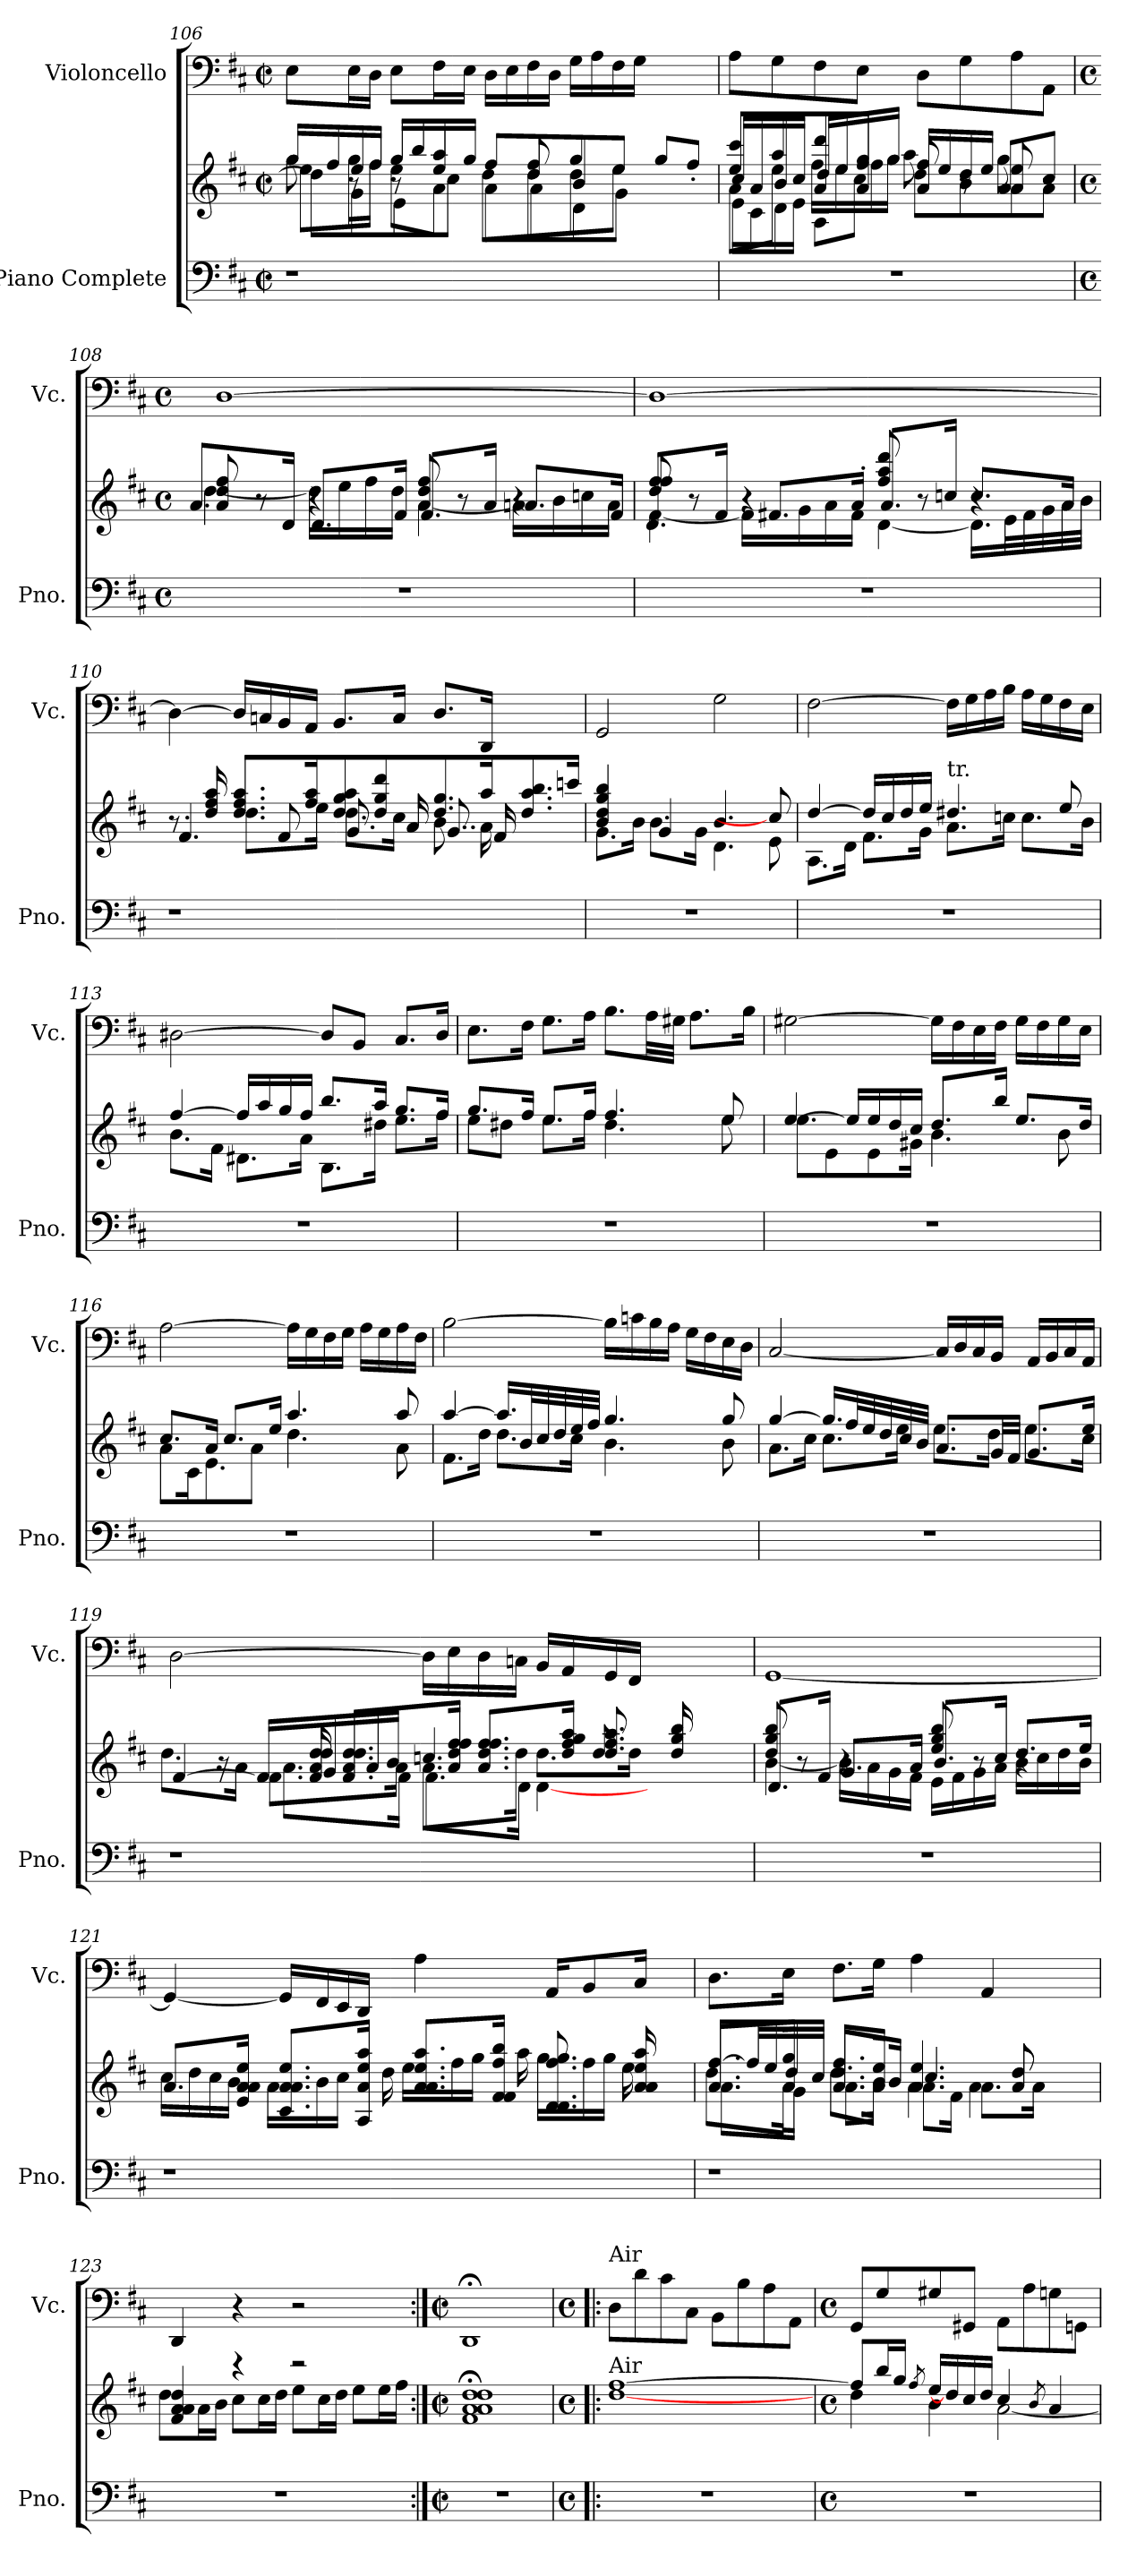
**kern	**kern	**kern
*part2	*part2	*part1
*staff3	*staff2	*staff1
*I"Piano Complete	*	*I"Violoncello
*I'Pno.	*	*I'Vc.
*clefF4	*clefG2	*clefF4
*k[f#c#]	*k[f#c#]	*k[f#c#]
*D:	*D:	*D:
*M2/2	*M2/2	*M2/2
*met(c|)	*met(c|)	*met(c|)
=106	=106	=106
*	*^	*
*	*	*^	*
*	*	*	*^	*
1r	8gg\	8ee\L	16gg/LL	8dd\L]	8E\L
.	.	.	16ff#/	.	.
.	8r	16gg\L	16ee/	8g\	16E\L
.	.	16ff#\JJ	16ff#/JJ	.	16D\JJ
.	8r	8ee\L	16gg/LL	8e\	8E\L
.	.	.	16bb/	.	.
.	4ee/ 4aa/	8a\J	16aa/	8cc#\J	16F#\L
.	.	.	16gg/JJ	.	16E\JJ
.	.	8a\L	8ff#/L	8dd\L	16D\LL
.	.	.	.	.	16E\
.	8ff#/	8dd\	8dd/	8a\	16F#\
.	.	.	.	.	16D\JJ
.	4gg/	8dd\	8b/	8d\	16G\LL
.	.	.	.	.	16A\
.	.	8ee\J	8ee/J	8g\J	16F#\
.	.	.	.	.	16G\JJ
4ryy	8gg/L	4ryy	4ryy	4ryy	4ryy
.	8ff#'/J	.	.	.	.
!!LO:LB:g=z
=107	=107	=107	=107	=107	=107
1r	8ee/ 8ccc#/L	8a\L	16cc#/LL	16e\LL	8A\L
.	.	.	16a/	16c#\	.
.	8aa/	8ee\J	16b/	16d\	8G\
.	.	.	16cc#/JJ	16e\JJ	.
.	8a/ 8ddd/	16ff#\LL	16dd/LL	8A\L	8F#\
.	.	16ee\	16ee/	.	.
.	8a/ 8gg/J	16ff#\	16ff#/	8cc#\J	8E\J
.	.	16gg\JJ	16gg/JJ	.	.
.	8a/ 8ff#/	8aa\	16ff#/LL	8dd\L	8D\L
.	.	.	16ee/	.	.
.	8r	8ryy	16dd/	8b\	8G\
.	.	.	16ee/JJ	.	.
.	8a/ 8ee/	8gg\	8a/L	8a\	8A\
.	8r	8ryy	8cc#/J	8a\J	8AA\J
*	*v	*v	*v	*v	*
=108	=108	=108
*M4/4	*M4/4	*M4/4
*met(c)	*met(c)	*met(c)
*	*^	*
*	*	*^	*
1r	8a/ 8dd/ 8ff#/	[4dd\	8.a/L	[1D
.	8r	.	.	.
.	.	.	16d/Jk	.
.	4r	16dd\LL]	8.d/L	.
.	.	16ee\	.	.
.	.	16ff#\	.	.
.	.	16dd\JJ	16f#/Jk	.
.	8a/ 8dd/ 8ff#/	[4a\	8.f#/L	.
.	8r	.	.	.
.	.	.	16a/Jk	.
.	4r	16a\LL]	8.an/L	.
.	.	16b\	.	.
.	.	16ccn\	.	.
.	.	16a\JJ	16f#/Jk	.
=109	=109	=109	=109	=109
1r	8dd/ 8ff#/ 8ff#/	[4f#\	8.d/L	1D_
.	8r	.	.	.
.	.	.	16f#/Jk	.
.	4r	16f#\LL]	8.f#X/L	.
.	.	16g\	.	.
.	.	16a\	.	.
.	.	16f#\JJ	16a'/Jk	.
.	8ff#/ 8aa/ 8ddd/	[4d\	8.a/L	.
.	8r	.	.	.
.	.	.	16ccn/Jk	.
.	4r	16.d\LL]	8.cc/L	.
.	.	32e\L	.	.
.	.	32f#\	.	.
.	.	32g\	.	.
.	.	32a\	16a/Jk	.
.	.	32b\JJJ	.	.
=110	=110	=110	=110	=110
1r	8.r	8.ccn\Lyy	4.f#/	4D\_
.	16dd/ 16ff#/ 16aa/	16cc\Jk	.	.
.	8.dd/ 8.ff#/ 8.aa/L	8.dd\L	.	16D/LL]
.	.	.	.	16Cn/
.	.	.	8f#/	16BB/
.	16ff#/ 16aa/K	16ee\Jk	.	16AA/JJ
.	8dd/ 8gg/ 8aa/	8.dd\L	8.g/	8.BB/L
.	8dd/ 8gg/ 8ddd/	.	.	.
.	.	16cc\Jk	16a/	16C/Jk
.	8.dd/ 8.gg/	8.b\	8.g/	8.D/L
.	16aa/K	16a\	16f#/	16DD/Jk
8.ryy	8.dd/ 8.aa/ 8.bb/	4ryy	4ryy	4ryy
16ryy	16cccn/Jk	.	.	.
*	*	*v	*v	*
=111	=111	=111	=111
1r	4b/ 4dd/ 4gg/ 4bb/	8.g\L	2GG/
.	.	16b\Jk	.
.	4g/	8.b\L	.
.	.	16g\Jk	.
.	4.b/	4.d\	2G\
.	8cc#/]	8e\	.
=112	=112	=112	=112
1r	[4dd/	8.A\L	[2F#\
.	.	16d\Jk	.
.	16dd/LL]	8.f#\L	.
.	16cc#/	.	.
.	16dd/	.	.
.	16ee/JJ	16g\Jk	.
!	!LO:TX:a:t=tr.	!	!
.	4.dd#X/	8.a\L	16F#\LL]
.	.	.	16G\
.	.	.	16A\
.	.	16ccn\Jk	16B\JJ
.	.	8.cc\L	16A\LL
.	.	.	16G\
.	8ee/	.	16F#\
.	.	16b\Jk	16E\JJ
!!LO:LB:g=z
=113	=113	=113	=113
1r	[4ff#/	8.b\L	[2D#X\
.	.	16f#\Jk	.
.	16ff#/LL]	8.d#X\L	.
.	16aa/	.	.
.	16gg/	.	.
.	16ff#/JJ	16a\Jk	.
.	8.bb/L	8.B\L	8D#/L]
.	.	.	8BB/J
.	16aa/Jk	16dd#X\Jk	.
.	8.gg/L	8.ee\L	8.C#/L
.	16ff#/Jk	16ff#\Jk	16D#/Jk
!!LO:LB:g=z
=114	=114	=114	=114
1r	8.gg/L	8ee\L	8.E\L
.	.	8dd#X\J	.
.	16ff#/Jk	.	16F#\Jk
.	8.ee/L	8.ee\L	8.G\L
.	16ff#/Jk	16ff#\Jk	16A\Jk
.	4.ff#/	4.dd#\	8.B\L
.	.	.	32A\LL
.	.	.	32G#X\JJJ
.	.	.	8.A\L
.	8ee/	8ee\	.
.	.	.	16B\Jk
=115	=115	=115	=115
1r	[4ee/	8.ee\L	[2G#X\
.	.	8e\	.
.	16ee/LL]	.	.
.	16ee/	8e\	.
.	16dd/	.	.
.	16cc#/JJ	16g#X\Jk	.
.	8.dd/L	4.b\	16G#\LL]
.	.	.	16F#\
.	.	.	16E\
.	16bb/Jk	.	16F#\JJ
.	8.ee/L	.	16G#\LL
.	.	.	16F#\
.	.	8b\	16G#\
.	16dd/Jk	.	16E\JJ
=116	=116	=116	=116
1r	8.cc#/L	8a\L	[2A\
.	.	16c#\K	.
.	16a/Jk	8.e\	.
.	8.cc#/L	.	.
.	.	8a\J	.
.	16ee/Jk	.	.
.	4.aa/	4.dd\	16A\LL]
.	.	.	16G\
.	.	.	16F#\
.	.	.	16G\JJ
.	.	.	16A\LL
.	.	.	16G\
.	8aa/	8a\	16A\
.	.	.	16F#\JJ
=117	=117	=117	=117
1r	[4aa/	8.f#\L	[2B\
.	.	16dd\Jk	.
.	16.aa/LL]	8.dd\L	.
.	32b/L	.	.
.	32cc#/	.	.
.	32dd/	.	.
.	32ee/	16cc#\Jk	.
.	32ff#/JJJ	.	.
.	4.gg/	4.b\	16B\LL]
.	.	.	16cn\
.	.	.	16B\
.	.	.	16A\JJ
.	.	.	16G\LL
.	.	.	16F#\
.	8gg/	8b\	16E\
.	.	.	16D\JJ
=118	=118	=118	=118
1r	[4gg/	8.a\L	[2C#/
.	.	16cc#\Jk	.
.	16.gg/LL]	8.cc#\L	.
.	32ff#/L	.	.
.	32ee/	.	.
.	32dd/	.	.
.	32cc#/	16ee\Jk	.
.	32b/JJJ	.	.
.	8.a/L	8.ee\L	16C#/LL]
.	.	.	16D/
.	.	.	16C#/
.	32g/LL	16dd\Jk	16BB/JJ
.	32f#/JJJ	.	.
.	8.g/L	8.ee\L	16AA/LL
.	.	.	16BB/
.	.	.	16C#/
.	16ee/Jk	16cc#\Jk	16AA/JJ
=119	=119	=119	=119
*	*^	*^	*
1r	16a/KLyy	8ryy	[4f#/	8.dd\L	[2D\
.	8.a/J	.	.	.	.
.	.	16r	.	.	.
.	.	16f#\yy	.	16a\Jk	.
.	16ryy	8.f#\L	16f#/LL]	8.a\L	.
.	16f#/ 16a/ 16dd/ 16dd/	.	16g/	.	.
.	8.f#/ 8.a/ 8.dd/ 8.dd/L	.	16a/	.	.
.	.	16a\Jk	16b/JJ	16f#\Jk	.
.	.	8.a\L	4.ccn/	8.f#\L	16D\LL]
.	16a/ 16dd/ 16ff#/ 16ff#/Jk	.	.	.	16E\
.	8.a/ 8.dd/ 8.ff#/ 8.ff#/L	.	.	.	16D\
.	.	16dd\Jk	.	16d\Jk	16Cn\JJ
.	.	8.dd\L	.	[4d\	16BB/LL
.	16dd/ 16ff#/ 16gg/ 16aa/Jk	.	.	.	16AA/
.	8.dd/ 8.ff#/ 8.aa/	.	8dd/	.	16GG/
.	.	16dd\Jk	.	.	16FF#/JJ
4.ryy	.	16ryy	16ryy	16ryy	4.ryy
.	16dd/ 16gg/ 16bb/	4ryy	4ryy	4ryy	.
.	8.ryy	.	.	.	.
.	16ryy	16ryy	16ryy	16ryy	.
*	*	*	*v	*v	*
!!LO:LB:g=z
=120	=120	=120	=120	=120
1r	8dd/ 8gg/ 8bb/	[4b\	8.d/L	[1GG
.	8r	.	.	.
.	.	.	16f#/Jk	.
.	4r	16b\LL]	8.g/L	.
.	.	16a\	.	.
.	.	16g\	.	.
.	.	16f#\JJ	16a/Jk	.
.	8ee/ 8gg/ 8bb/	16e\LL	8.b/L	.
.	.	16f#\	.	.
.	8r	16g\	.	.
.	.	16a\JJ	16cc#/Jk	.
.	4r	16b\LL	8.dd/L	.
.	.	16cc#\	.	.
.	.	16dd\	.	.
.	.	16b\JJ	16ee/Jk	.
*	*	*v	*v	*
=121	=121	=121	=121
1r	8.a/L	16cc#\LL	4GG/_
.	.	16dd\	.
.	.	16cc#\	.
.	16e/ 16a/ 16a/ 16ee/Jk	16b\JJ	.
.	8.c#/ 8.a/ 8.a/ 8.ee/L	16a\LL	16GG/LL]
.	.	16b\	16FF#/
.	.	16cc#\JJ	16EE/
.	16A/ 16a/ 16ee/ 16aa/Jk	16dd\	16DD/JJ
.	8.a/ 8.a/ 8.ee/ 8.aa/L	16ee\LL	4A\
.	.	16ff#\	.
.	.	16gg\JJ	.
.	16f#/ 16f#/ 16ff#/ 16bb/Jk	16aa\	.
.	8.d/ 8.d/ 8.ff#/ 8.gg/	16gg\LL	16AA/KL
.	.	16ff#\	8BB/
.	.	16gg\JJ	.
.	16a/ 16a/ 16ee/ 16aa/	16ee\	16C#/Jk
8.ryy	8.ryy	8.ryy	8.ryy
=122	=122	=122	=122
*	*^	*^	*
1r	8.a/ 8.ff#/L	8.dd\L	[8ff#/L	8.a\L	8.D\L
.	.	.	32ff#/LL]	.	.
.	.	.	32ee/	.	.
.	16a/ 16gg/Jk	16a\Jk	32dd/	16g\Jk	16E\Jk
.	.	.	32cc#/JJJ	.	.
.	8.a/ 8.ff#/L	8.dd\L	8.dd/L	8.a\L	8.F#\L
.	16a/ 16ee/Jk	16a\Jk	16b/Jk	16b\Jk	16G\Jk
.	4.a/ 4.ee/	8.a\L	4.cc#/	4a\	4A\
.	.	16f#\Jk	.	.	.
.	.	8.a\L	.	4a\	4AA/
.	8a/ 8dd/	.	8dd/	.	.
.	.	16a\Jk	.	.	.
4ryy	4ryy	4ryy	4ryy	4ryy	4ryy
*	*	*v	*v	*v	*
=123	=123	=123	=123
1r	4f#/ 4a/ 4a/ 4dd/	8dd\L	4DD/
.	.	16a\L	.
.	.	16b\JJ	.
.	4r	8cc#\L	4r
.	.	16cc#\L	.
.	.	16dd\JJ	.
.	2r	8ee\L	2r
.	.	16cc#\L	.
.	.	16dd\JJ	.
.	.	8ee\L	.
.	.	16ee\L	.
.	.	16ff#\JJ	.
*	*v	*v	*
=124:|!	=124:|!	=124:|!
*M2/2	*M2/2	*M2/2
*met(c|)	*met(c|)	*met(c|)
1r	1f#;< 1a;< 1a;< 1dd;< 1dd;<	1DD;<
=125!|:	=125!|:	=125!|:
*M4/4	*M4/4	*M4/4
*met(c)	*met(c)	*met(c)
!	!	!LO:TX:a:t=Air
!	!LO:TX:a:t=Air	!
1r	[1dd [1ff#	8D\L
.	.	8d\
.	.	8c#\
.	.	8C#\J
.	.	8BB\L
.	.	8B\
.	.	8A\
.	.	8AA\J
=126	=126	=126
*M4/4	*M4/4	*M4/4
*met(c)	*met(c)	*met(c)
*	*^	*
1r	8ff#/L]	4dd\	8GG/L
.	16bb/L	.	8G/
.	16gg/JJ	.	.
.	8qff#/	.	.
.	16ee/LL	4b\	8G#X/
.	16dd/]	.	.
.	16cc#/	.	8GG#X/J
.	16dd/JJ	.	.
.	4cc#/	[2a\	8AA\L
.	.	.	8A\
.	8qb/	.	.
.	4a/	.	8Gn\
.	.	.	8GGn\J
*	*v	*v	*
=	=	=
*-	*-	*-
